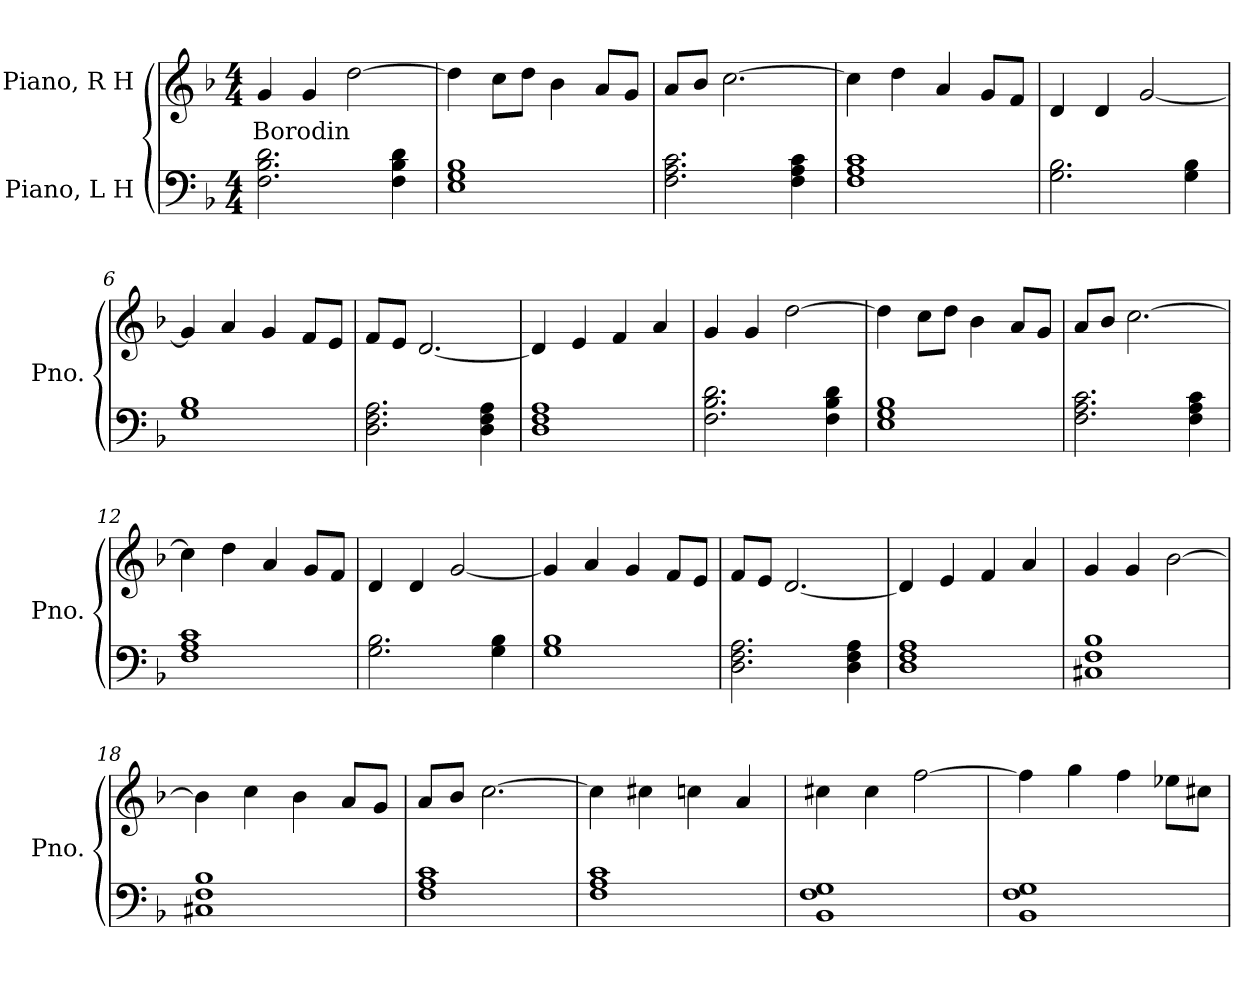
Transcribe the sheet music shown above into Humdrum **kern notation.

**kern	**kern	**text
*part2	*part1	*part1
*staff2	*staff1	*staff1
*I"Piano, L H	*I"Piano, R H	*
*I'Pno.	*I'Pno.	*
*clefF4	*clefG2	*
*k[b-]	*k[b-]	*
*M4/4	*M4/4	*
*MM140	*MM140	*
=1	=1	=1
!	!	!LO:LY:b
2.F\ 2.B-\ 2.d\	4g/	Borodin
.	4g/	.
.	[2dd\	.
4F\ 4B-\ 4d\	.	.
=2	=2	=2
1E 1G 1B-	4dd\]	.
.	8cc\L	.
.	8dd\J	.
.	4b-\	.
.	8a/L	.
.	8g/J	.
=3	=3	=3
2.F\ 2.A\ 2.c\	8a/L	.
.	8b-/J	.
.	[2.cc\	.
4F\ 4A\ 4c\	.	.
=4	=4	=4
1F 1A 1c	4cc\]	.
.	4dd\	.
.	4a/	.
.	8g/L	.
.	8f/J	.
=5	=5	=5
2.G\ 2.B-\	4d/	.
.	4d/	.
.	[2g/	.
4G\ 4B-\	.	.
=6	=6	=6
1G 1B-	4g/]	.
.	4a/	.
.	4g/	.
.	8f/L	.
.	8e/J	.
=7	=7	=7
2.D\ 2.F\ 2.A\	8f/L	.
.	8e/J	.
.	[2.d/	.
4D\ 4F\ 4A\	.	.
!!LO:LB:g=z
=8	=8	=8
1D 1F 1A	4d/]	.
.	4e/	.
.	4f/	.
.	4a/	.
=9	=9	=9
2.F\ 2.B-\ 2.d\	4g/	.
.	4g/	.
.	[2dd\	.
4F\ 4B-\ 4d\	.	.
=10	=10	=10
1E 1G 1B-	4dd\]	.
.	8cc\L	.
.	8dd\J	.
.	4b-\	.
.	8a/L	.
.	8g/J	.
=11	=11	=11
2.F\ 2.A\ 2.c\	8a/L	.
.	8b-/J	.
.	[2.cc\	.
4F\ 4A\ 4c\	.	.
=12	=12	=12
1F 1A 1c	4cc\]	.
.	4dd\	.
.	4a/	.
.	8g/L	.
.	8f/J	.
=13	=13	=13
2.G\ 2.B-\	4d/	.
.	4d/	.
.	[2g/	.
4G\ 4B-\	.	.
=14	=14	=14
1G 1B-	4g/]	.
.	4a/	.
.	4g/	.
.	8f/L	.
.	8e/J	.
=15	=15	=15
2.D\ 2.F\ 2.A\	8f/L	.
.	8e/J	.
.	[2.d/	.
4D\ 4F\ 4A\	.	.
!!LO:LB:g=z
=16	=16	=16
1D 1F 1A	4d/]	.
.	4e/	.
.	4f/	.
.	4a/	.
=17	=17	=17
1C#X 1F 1B-	4g/	.
.	4g/	.
.	[2b-\	.
=18	=18	=18
1C#X 1F 1B-	4b-\]	.
.	4cc\	.
.	4b-\	.
.	8a/L	.
.	8g/J	.
=19	=19	=19
1F 1A 1c	8a/L	.
.	8b-/J	.
.	[2.cc\	.
=20	=20	=20
1F 1A 1c	4cc\]	.
.	4cc#X\	.
.	4ccn\	.
.	4a/	.
=21	=21	=21
1BB- 1F 1G	4cc#X\	.
.	4cc#\	.
.	[2ff\	.
=22	=22	=22
1BB- 1F 1G	4ff\]	.
.	4gg\	.
.	4ff\	.
.	8ee-X\L	.
.	8cc#X\J	.
=	=	=
*-	*-	*-
